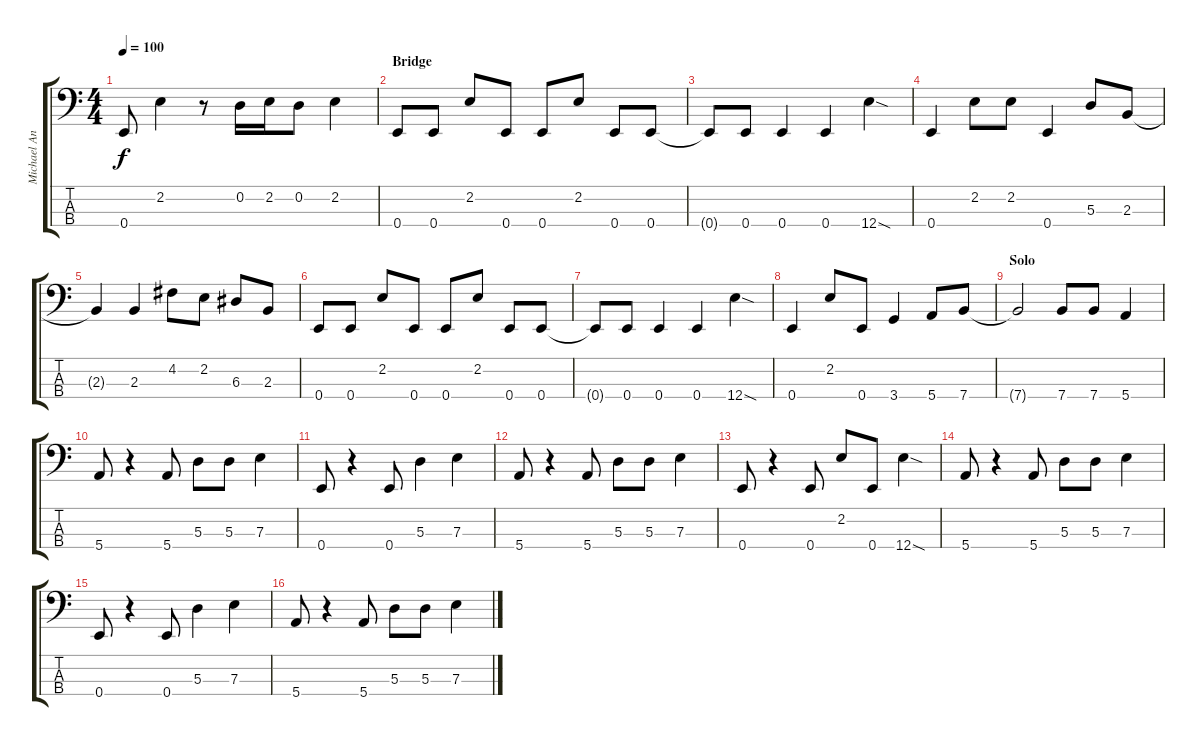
\track ("Michael Antony" "Michael An") {instrument electricbasspick}
\staff {score tabs}
\tuning (G2 D2 A1 E1) {hide}
\ts (4 4)
\tempo 100
\clef f4
\ks c
0.4{t}.8{dy f} 2.2.4 r.8 0.2.16 2.2.16 0.2.8 2.2.4 |
\section ("" "Bridge")
0.4.8 0.4.8 2.2.8 0.4.8 0.4.8 2.2.8 0.4.8 0.4.8 |
0.4{t}.8 0.4.8 0.4.4 0.4.4 12.4{sod}.4 |
0.4.4 2.2.8 2.2.8 0.4.4 5.3.8 2.3.8 |
2.3{t}.4 2.3.4 4.2.8 2.2.8 6.3.8 2.3.8 |
0.4.8 0.4.8 2.2.8 0.4.8 0.4.8 2.2.8 0.4.8 0.4.8 |
0.4{t}.8 0.4.8 0.4.4 0.4.4 12.4{sod}.4 |
0.4.4 2.2.8 0.4.8 3.4.4 5.4.8 7.4.8 |
\section ("" "Solo")
7.4{t}.2 7.4.8 7.4.8 5.4.4 |
5.4.8 r.4 5.4.8 5.3.8 5.3.8 7.3.4 |
0.4.8 r.4 0.4.8 5.3.4 7.3.4 |
5.4.8 r.4 5.4.8 5.3.8 5.3.8 7.3.4 |
0.4.8 r.4 0.4.8 2.2.8 0.4.8 12.4{sod}.4 |
5.4.8 r.4 5.4.8 5.3.8 5.3.8 7.3.4 |
0.4.8 r.4 0.4.8 5.3.4 7.3.4 |
5.4.8 r.4 5.4.8 5.3.8 5.3.8 7.3.4
